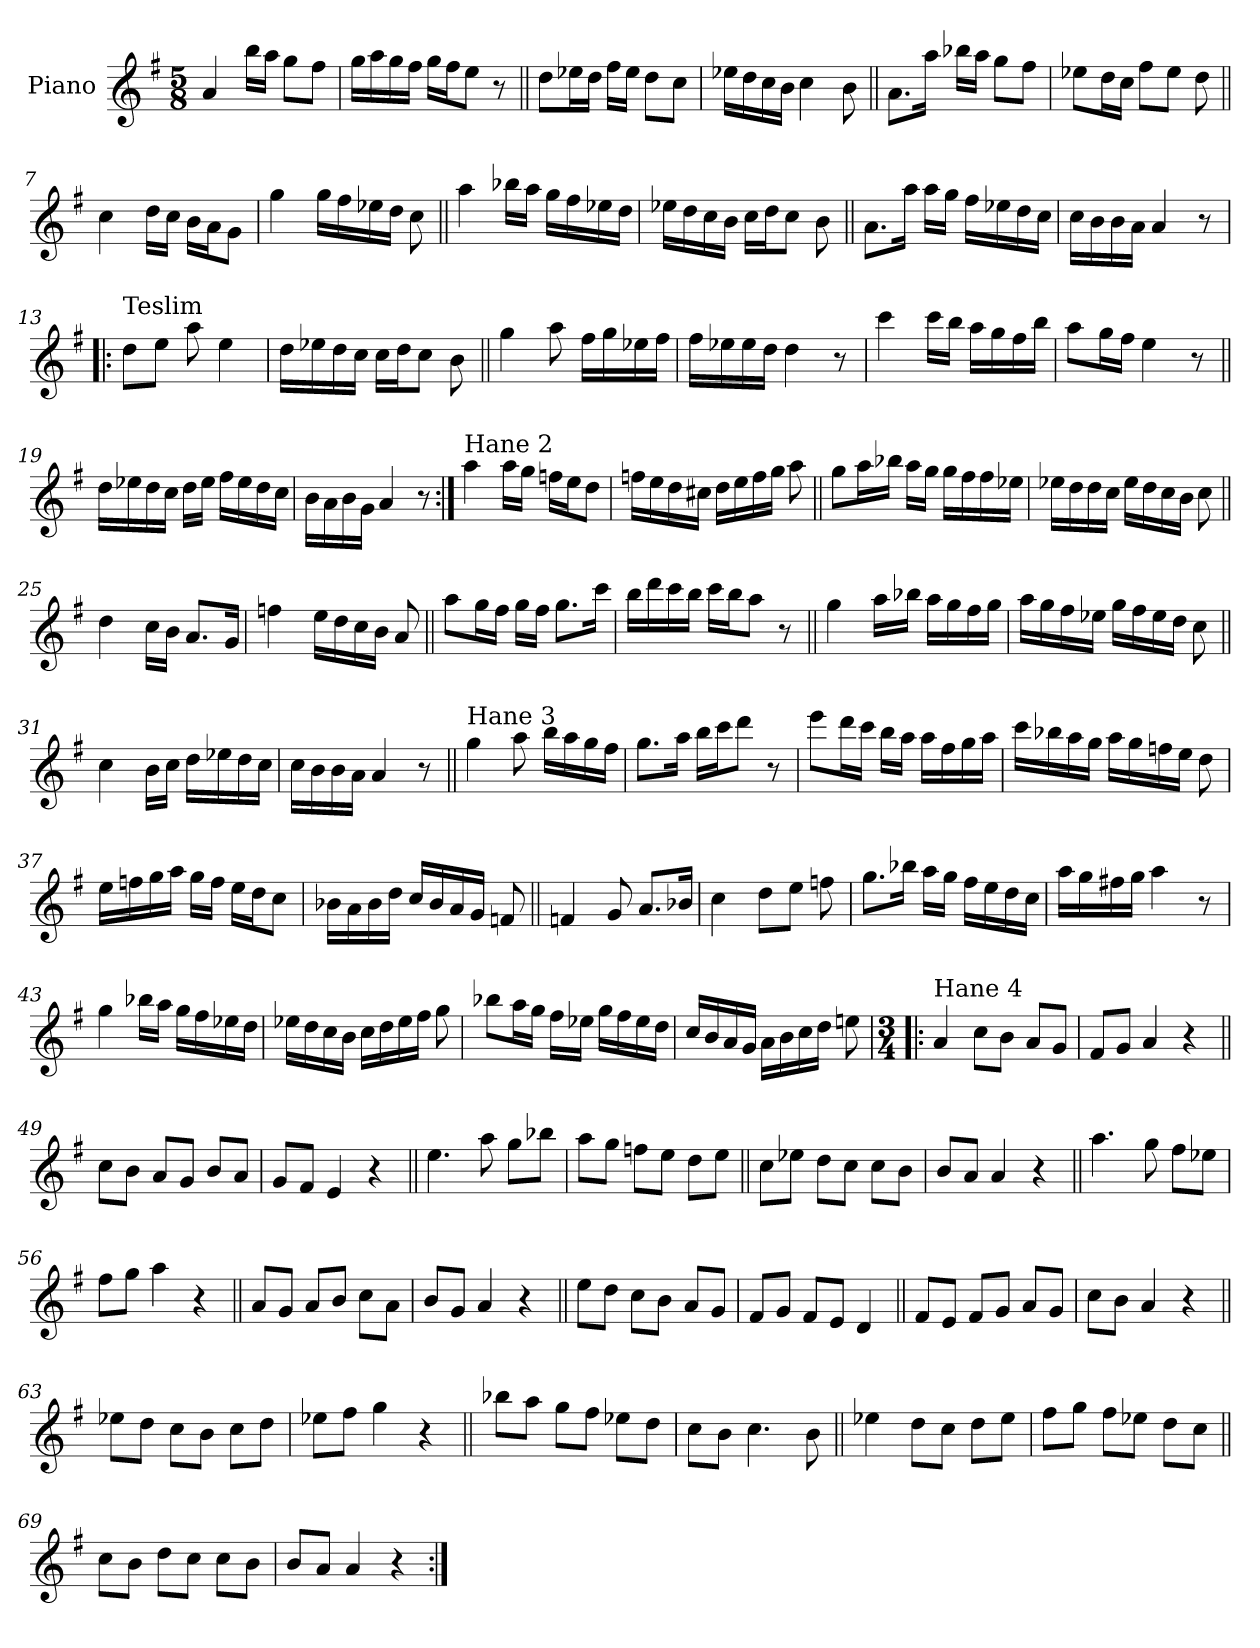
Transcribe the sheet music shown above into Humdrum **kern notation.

**kern
*part1
*staff1
*I"Piano
*I'Pno.
*clefG2
*k[f#]
*M5/8
=1
4a/
16bb\LL
16aa\JJ
8gg\L
8ff#\J
=2
16gg\LL
16aa\
16gg\
16ff#\JJ
16gg\LL
16ff#\J
8ee\J
8r
=3||
8dd\L
16ee-X\L
16dd\JJ
16ff#\LL
16ee-\JJ
8dd\L
8cc\J
=4
16ee-X\LL
16dd\
16cc\
16b\JJ
4cc\
8b\
=5||
8.a\L
16aa\Jk
16bb-X\LL
16aa\JJ
8gg\L
8ff#\J
!!LO:LB:g=z
=6
8ee-X\L
16dd\L
16cc\JJ
8ff#\L
8ee-\J
8dd\
=7||
4cc\
16dd\LL
16cc\JJ
16b\LL
16a\J
8g\J
=8
4gg\
16gg\LL
16ff#\
16ee-X\
16dd\JJ
8cc\
=9||
4aa\
16bb-X\LL
16aa\JJ
16gg\LL
16ff#\
16ee-X\
16dd\JJ
=10
16ee-X\LL
16dd\
16cc\
16b\JJ
16cc\LL
16dd\J
8cc\J
8b\
!!LO:LB:g=z
=11||
8.a\L
16aa\Jk
16aa\LL
16gg\JJ
16ff#\LL
16ee-X\
16dd\
16cc\JJ
=12
16cc\LL
16b\
16b\
16a\JJ
4a/
8r
=13!|:
!LO:TX:a:t=Teslim
8dd\L
8ee\J
8aa\
4ee\
=14
16dd\LL
16ee-X\
16dd\
16cc\JJ
16cc\LL
16dd\J
8cc\J
8b\
=15||
4gg\
8aa\
16ff#\LL
16gg\
16ee-X\
16ff#\JJ
=16
16ff#\LL
16ee-X\
16ee-\
16dd\JJ
4dd\
8r
!!LO:LB:g=z
=17
4ccc\
16ccc\LL
16bb\JJ
16aa\LL
16gg\
16ff#\
16bb\JJ
=18
8aa\L
16gg\L
16ff#\JJ
4ee\
8r
=19||
16dd\LL
16ee-X\
16dd\
16cc\JJ
16dd\LL
16ee-\JJ
16ff#\LL
16ee-\
16dd\
16cc\JJ
=20
16b\LL
16a\
16b\
16g\JJ
4a/
8r
=21:|!
!LO:TX:a:t=Hane 2
4aa\
16aa\LL
16gg\JJ
16ffn\LL
16ee\J
8dd\J
!!LO:LB:g=z
=22
16ffn\LL
16ee\
16dd\
16cc#X\JJ
16dd\LL
16ee\
16ff\
16gg\JJ
8aa\
=23||
8gg\L
16aa\L
16bb-X\JJ
16aa\LL
16gg\JJ
16gg\LL
16ff#\
16ff#\
16ee-X\JJ
=24
16ee-X\LL
16dd\
16dd\
16cc\JJ
16ee-\LL
16dd\
16cc\
16b\JJ
8cc\
=25||
4dd\
16cc\LL
16b\JJ
8.a/L
16g/Jk
=26
4ffn\
16ee\LL
16dd\
16cc\
16b\JJ
8a/
!!LO:LB:g=z
=27||
8aa\L
16gg\L
16ff#\JJ
16gg\LL
16ff#\JJ
8.gg\L
16ccc\Jk
=28
16bb\LL
16ddd\
16ccc\
16bb\JJ
16ccc\LL
16bb\J
8aa\J
8r
=29||
4gg\
16aa\LL
16bb-X\JJ
16aa\LL
16gg\
16ff#\
16gg\JJ
=30
16aa\LL
16gg\
16ff#\
16ee-X\JJ
16gg\LL
16ff#\
16ee-\
16dd\JJ
8cc\
=31||
4cc\
16b\LL
16cc\JJ
16dd\LL
16ee-X\
16dd\
16cc\JJ
!!LO:LB:g=z
=32
16cc\LL
16b\
16b\
16a\JJ
4a/
8r
=33||
!LO:TX:a:t=Hane 3
4gg\
8aa\
16bb\LL
16aa\
16gg\
16ff#\JJ
=34
8.gg\L
16aa\Jk
16bb\LL
16ccc\J
8ddd\J
8r
=35
8eee\L
16ddd\L
16ccc\JJ
16bb\LL
16aa\JJ
16aa\LL
16ff#\
16gg\
16aa\JJ
=36
16ccc\LL
16bb-X\
16aa\
16gg\JJ
16aa\LL
16gg\
16ffn\
16ee\JJ
8dd\
!!LO:LB:g=z
=37
16ee\LL
16ffn\
16gg\
16aa\JJ
16gg\LL
16ff\JJ
16ee\LL
16dd\J
8cc\J
=38
16b-X\LL
16a\
16b-\
16dd\JJ
16cc/LL
16b-/
16a/
16g/JJ
8fn/
=39||
4fn/
8g/
8.a/L
16b-X/Jk
=40
4cc\
8dd\L
8ee\J
8ffn\
=41
8.gg\L
16bb-X\Jk
16aa\LL
16gg\JJ
16ff#\LL
16ee\
16dd\
16cc\JJ
!!LO:LB:g=z
=42
16aa\LL
16gg\
16ff#X\
16gg\JJ
4aa\
8r
=43
4gg\
16bb-X\LL
16aa\JJ
16gg\LL
16ff#\
16ee-X\
16dd\JJ
=44
16ee-X\LL
16dd\
16cc\
16b\JJ
16cc\LL
16dd\
16ee-\
16ff#\JJ
8gg\
=45
8bb-X\L
16aa\L
16gg\JJ
16ff#\LL
16ee-X\JJ
16gg\LL
16ff#\
16ee-\
16dd\JJ
!!LO:LB:g=z
=46
16cc/LL
16b/
16a/
16g/JJ
16a\LL
16b\
16cc\
16dd\JJ
8een\
=47!|:
*M3/4
!LO:TX:a:t=Hane 4
4a/
8cc\L
8b\J
8a/L
8g/J
=48
8f#/L
8g/J
4a/
4r
=49||
8cc\L
8b\J
8a/L
8g/J
8b/L
8a/J
=50
8g/L
8f#/J
4e/
4r
=51||
4.ee\
8aa\
8gg\L
8bb-X\J
!!LO:PB:g=z
=52
8aa\L
8gg\J
8ffn\L
8ee\J
8dd\L
8ee\J
=53||
8cc\L
8ee-X\J
8dd\L
8cc\J
8cc\L
8b\J
=54
8b/L
8a/J
4a/
4r
=55||
4.aa\
8gg\
8ff#\L
8ee-X\J
=56
8ff#\L
8gg\J
4aa\
4r
=57||
8a/L
8g/J
8a/L
8b/J
8cc\L
8a\J
=58
8b/L
8g/J
4a/
4r
!!LO:LB:g=z
=59||
8ee\L
8dd\J
8cc\L
8b\J
8a/L
8g/J
=60
8f#/L
8g/J
8f#/L
8e/J
4d/
=61||
8f#/L
8e/J
8f#/L
8g/J
8a/L
8g/J
=62
8cc\L
8b\J
4a/
4r
=63||
8ee-X\L
8dd\J
8cc\L
8b\J
8cc\L
8dd\J
=64
8ee-X\L
8ff#\J
4gg\
4r
=65||
8bb-X\L
8aa\J
8gg\L
8ff#\J
8ee-X\L
8dd\J
!!LO:LB:g=z
=66
8cc\L
8b\J
4.cc\
8b\
=67||
4ee-X\
8dd\L
8cc\J
8dd\L
8ee-\J
=68
8ff#\L
8gg\J
8ff#\L
8ee-X\J
8dd\L
8cc\J
=69||
8cc\L
8b\J
8dd\L
8cc\J
8cc\L
8b\J
=70
8b/L
8a/J
4a/
4r
=:|!
*-
